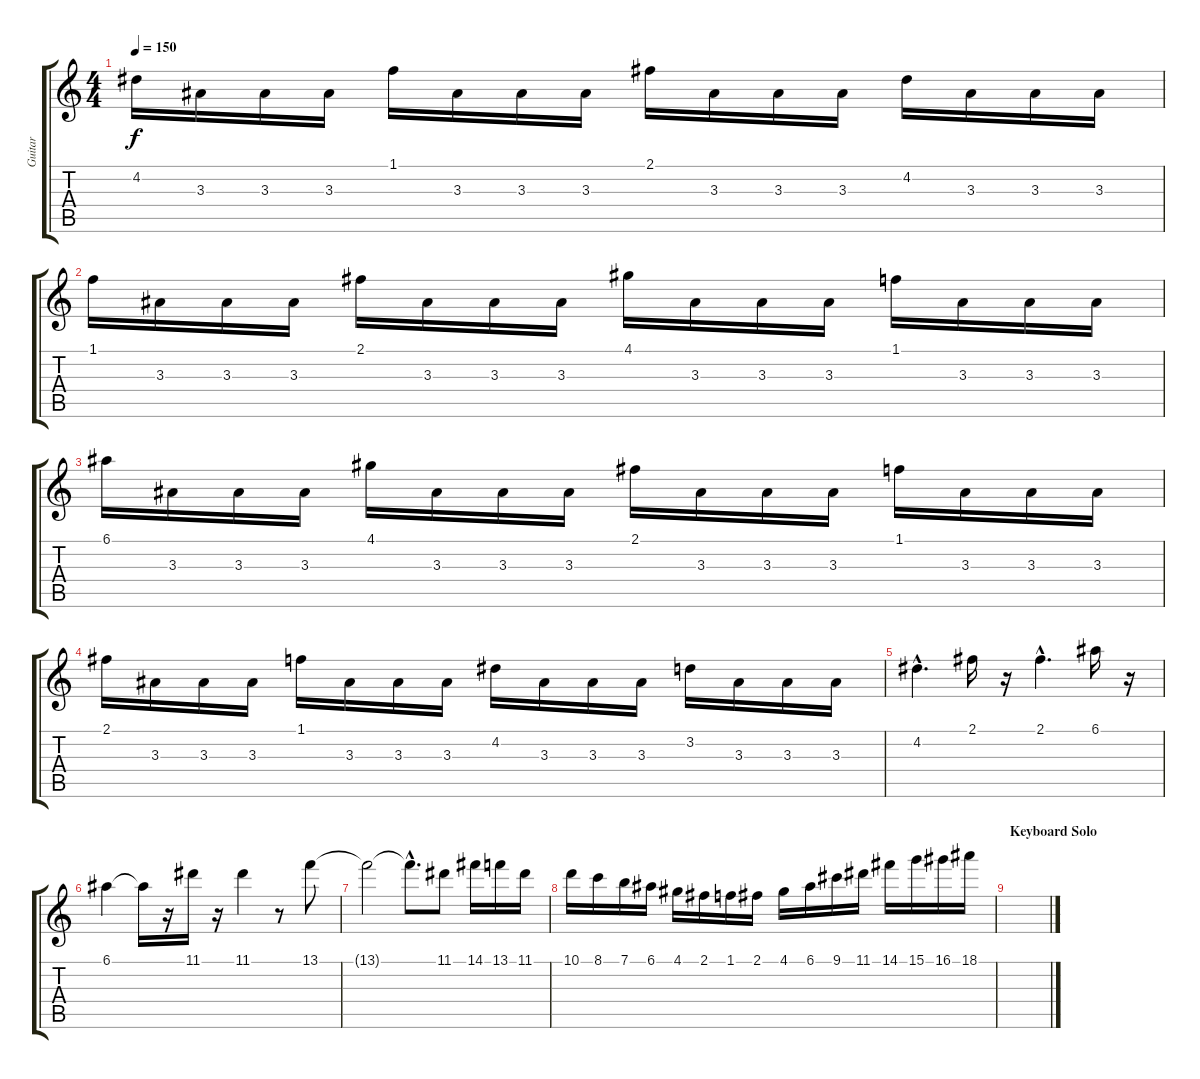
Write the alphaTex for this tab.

\track ("Guitar" "Guitar") {instrument distortionguitar}
\staff {score tabs}
\tuning (E4 B3 G3 D3 A2 E2) {hide}
\ts (4 4)
\tempo 150
\clef g2
\ks c
4.2.16{dy f} 3.3.16 3.3.16 3.3.16 1.1.16 3.3.16 3.3.16 3.3.16 2.1.16 3.3.16 3.3.16 3.3.16 4.2.16 3.3.16 3.3.16 3.3.16 |
1.1.16 3.3.16 3.3.16 3.3.16 2.1.16 3.3.16 3.3.16 3.3.16 4.1.16 3.3.16 3.3.16 3.3.16 1.1.16 3.3.16 3.3.16 3.3.16 |
6.1.16 3.3.16 3.3.16 3.3.16 4.1.16 3.3.16 3.3.16 3.3.16 2.1.16 3.3.16 3.3.16 3.3.16 1.1.16 3.3.16 3.3.16 3.3.16 |
2.1.16 3.3.16 3.3.16 3.3.16 1.1.16 3.3.16 3.3.16 3.3.16 4.2.16 3.3.16 3.3.16 3.3.16 3.2.16 3.3.16 3.3.16 3.3.16 |
4.2{hac}.4{d} 2.1.16 r.16 2.1{hac}.4{d} 6.1.16 r.16 |
6.1.4 6.1{t}.16 r.16 11.1.16 r.16 11.1.4 r.8 13.1.8 |
13.1{t}.2 13.1{hac t}.8{d} 11.1.8 14.1.16 13.1.16 11.1.16 |
10.1.16 8.1.16 7.1.16 6.1.16 4.1.16 2.1.16 1.1.16 2.1.16 4.1.16 6.1.16 9.1.16 11.1.16 14.1.16 15.1.16 16.1.16 18.1.16 |
\section ("" "Keyboard Solo")
